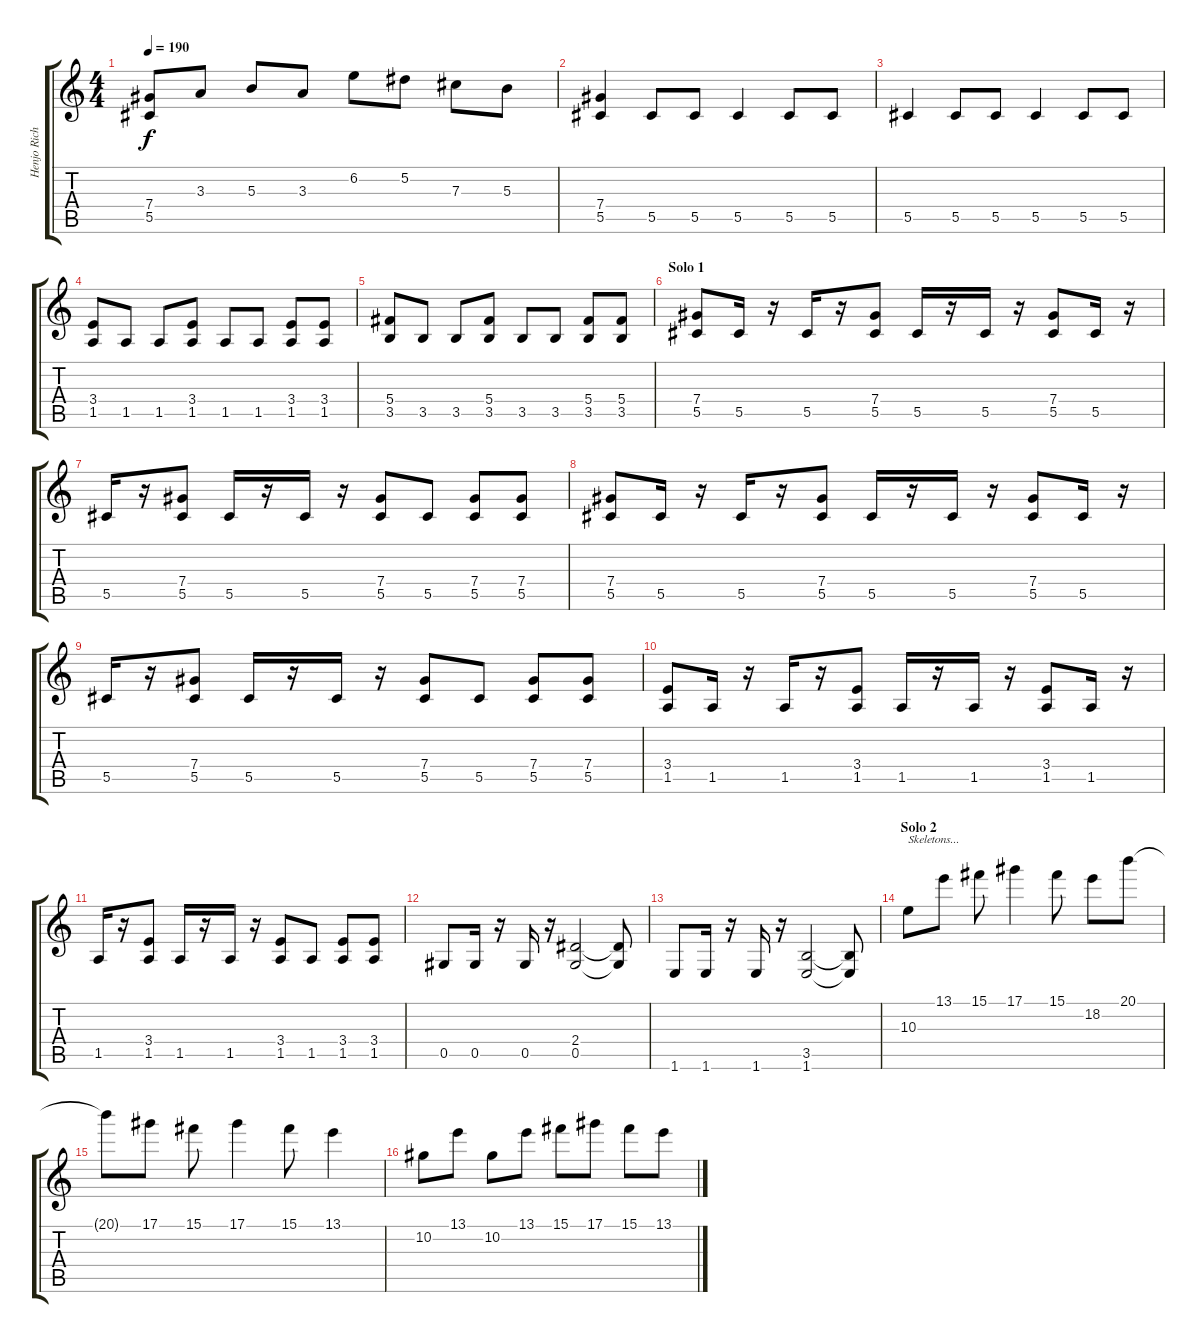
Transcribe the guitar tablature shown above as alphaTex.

\track ("Henjo Richter" "Henjo Rich") {instrument distortionguitar}
\staff {score tabs}
\tuning (Eb4 Bb3 Gb3 Db3 Ab2 Eb2) {hide}
\ts (4 4)
\tempo 190
\clef g2
\ks c
(7.4{t} 5.5{t}).8{dy f} 3.3.8 5.3.8 3.3.8 6.2.8 5.2.8 7.3.8 5.3.8 |
(7.4 5.5).4 5.5.8 5.5.8 5.5.4 5.5.8 5.5.8 |
5.5.4 5.5.8 5.5.8 5.5.4 5.5.8 5.5.8 |
(3.4 1.5).8 1.5.8 1.5.8 (3.4 1.5).8 1.5.8 1.5.8 (3.4 1.5).8 (3.4 1.5).8 |
(5.4 3.5).8 3.5.8 3.5.8 (5.4 3.5).8 3.5.8 3.5.8 (5.4 3.5).8 (5.4 3.5).8 |
\section ("" "Solo 1")
(7.4 5.5).8{volume 14} 5.5.16 r.16 5.5.16 r.16 (7.4 5.5).8 5.5.16 r.16 5.5.16 r.16 (7.4 5.5).8 5.5.16 r.16 |
5.5.16 r.16 (7.4 5.5).8 5.5.16 r.16 5.5.16 r.16 (7.4 5.5).8 5.5.8 (7.4 5.5).8 (7.4 5.5).8 |
(7.4 5.5).8 5.5.16 r.16 5.5.16 r.16 (7.4 5.5).8 5.5.16 r.16 5.5.16 r.16 (7.4 5.5).8 5.5.16 r.16 |
5.5.16 r.16 (7.4 5.5).8 5.5.16 r.16 5.5.16 r.16 (7.4 5.5).8 5.5.8 (7.4 5.5).8 (7.4 5.5).8 |
(3.4 1.5).8 1.5.16 r.16 1.5.16 r.16 (3.4 1.5).8 1.5.16 r.16 1.5.16 r.16 (3.4 1.5).8 1.5.16 r.16 |
1.5.16 r.16 (3.4 1.5).8 1.5.16 r.16 1.5.16 r.16 (3.4 1.5).8 1.5.8 (3.4 1.5).8 (3.4 1.5).8 |
0.5.8 0.5.16 r.16 0.5.16 r.16 (2.4 0.5).2 (2.4{t} 0.5{t}).8 |
1.6.8 1.6.16 r.16 1.6.16 r.16 (3.5 1.6).2 (3.5{t} 1.6{t}).8 |
\section ("" "Solo 2")
10.3.8{txt "Skeletons..." volume 16} 13.1.8 15.1.8 17.1.4 15.1.8 18.2.8 20.1.8 |
20.1{t}.8 17.1.8 15.1.8 17.1.4 15.1.8 13.1.4 |
10.2.8 13.1.8 10.2.8 13.1.8 15.1.8 17.1.8 15.1.8 13.1.8
